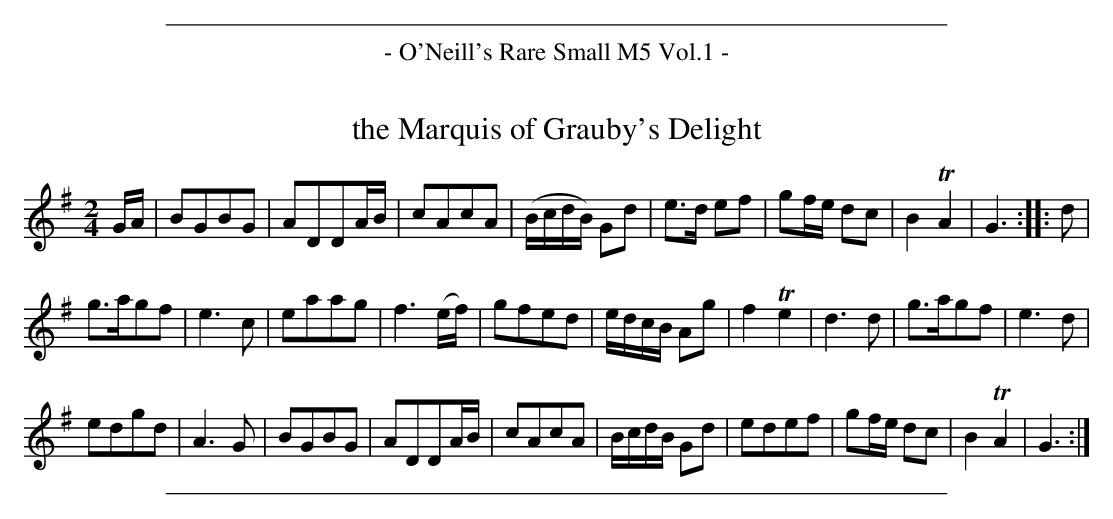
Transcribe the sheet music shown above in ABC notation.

X:1
T: the Marquis of Grauby's Delight
M: 2/4
L: 1/8
K: G
G/A/ | BGBG | ADDA/B/ | cAcA | (B/c/d/B/) Gd | e>d ef | gf/e/ dc | B2 TA2 | G3 :: d |
g>agf | e3c | eaag | f3 (e/f/) | gfed | e/d/c/B/ Ag | f2 Te2 | d3 d | g>agf | e3 d |
edgd | A3 G | BGBG | ADDA/B/ | cAcA | B/c/d/B/ Gd | edef | gf/e/ dc | B2 TA2 | G3 :|
